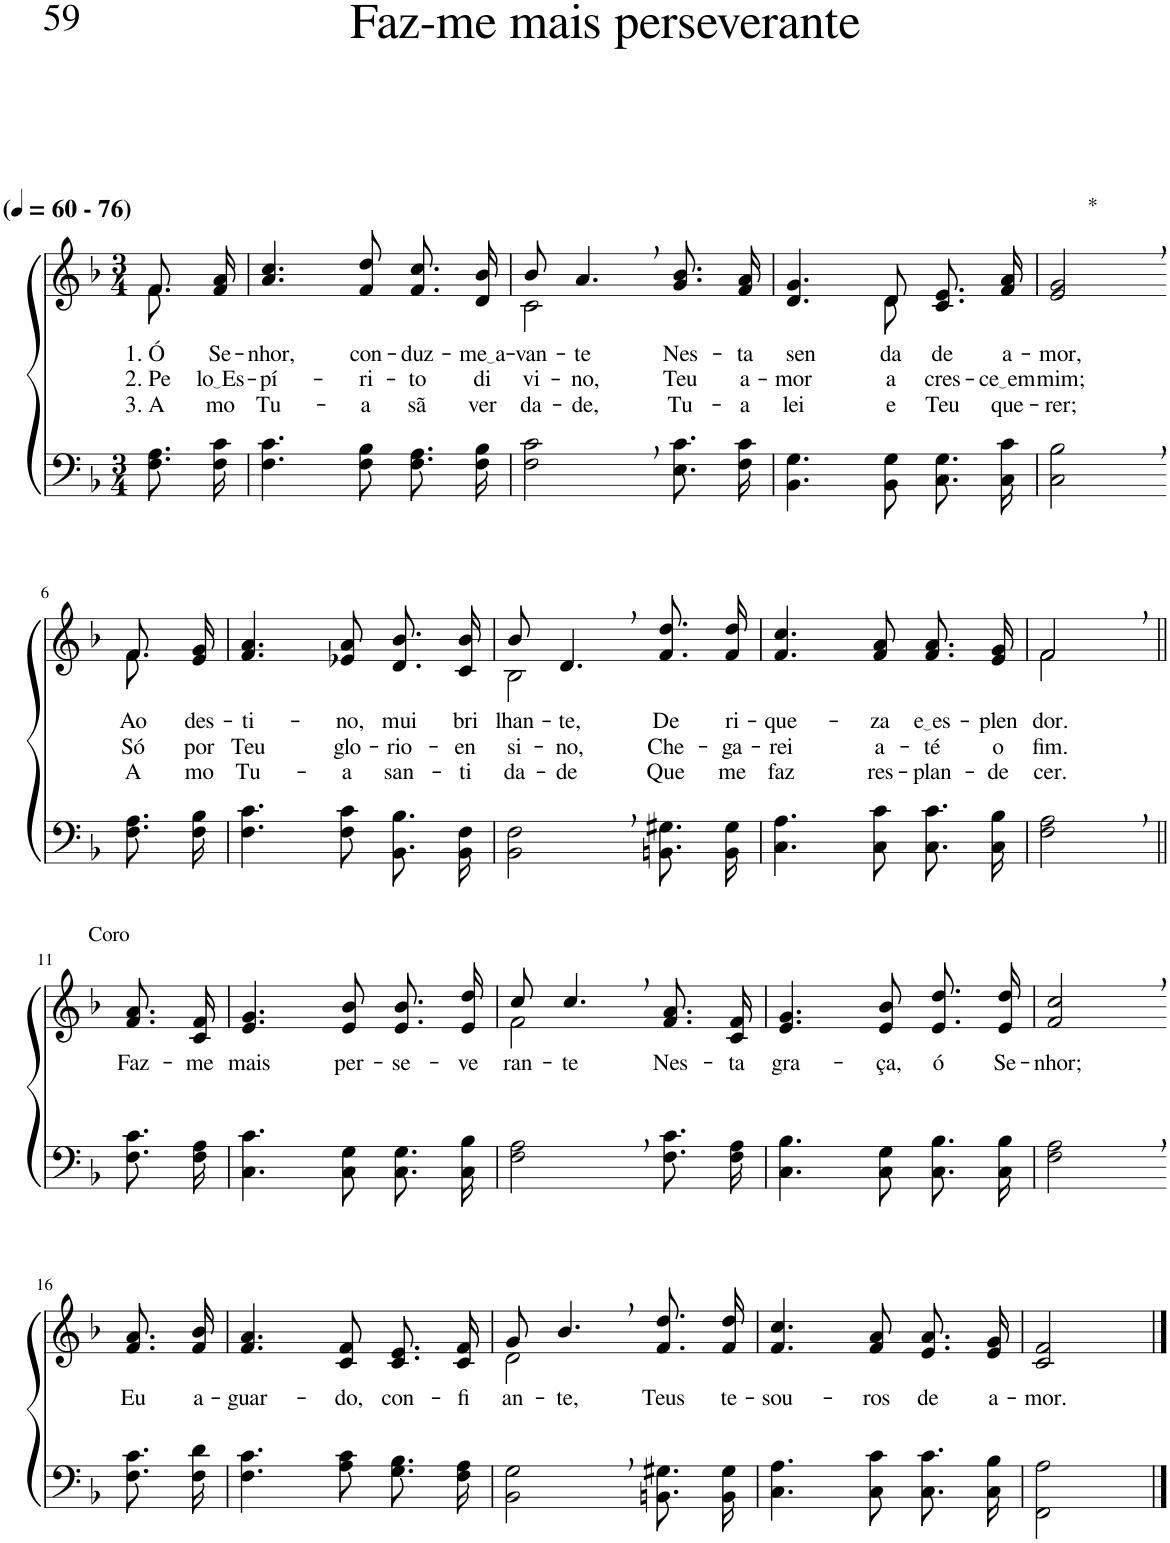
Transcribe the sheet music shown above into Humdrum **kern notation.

**kern	**kern	**text	**text	**text
*part2	*part1	*part1	*part1	*part1
*staff2	*staff1	*staff1	*staff1	*staff1
*I"Parte III e IV	*I"Parte I e II	*	*	*
*clefF4	*clefG2	*	*	*
*k[b-]	*k[b-]	*	*	*
*M3/4	*M3/4	*	*	*
*MM60	*MM60	*	*	*
=1	=1	=1	=1	=1
*	*^	*	*	*
!	!LO:TX:a:B:t=(	!	!	!	!
!	!LO:TX:a:B:t=- 76)	!	!	!	!
!	!	!	!LO:LY:b	!LO:LY:b	!LO:LY:b
8.F\ 8.A\L	8.f/L	8.f\	1. Ó	2. Pe-	3. A-
!	!	!	!LO:LY:b	!LO:LY:b	!LO:LY:b
16F\ 16c\Jk	16f/ 16a/Jk	16ryy	Se-	lo Es	-mo
=2	=2	=2	=2	=2	=2
!	!	!	!LO:LY:b	!LO:LY:b	!LO:LY:b
*	*v	*v	*	*	*
4.F\ 4.c\	4.a/ 4.cc/	-nhor,	-pí-	Tu-
!	!	!LO:LY:b	!LO:LY:b	!LO:LY:b
8F\ 8B-\	8f/ 8dd/	con-	-ri-	-a
!	!	!LO:LY:b	!LO:LY:b	!LO:LY:b
8.F\ 8.A\L	8.f/ 8.cc/L	-duz-	-to	sã
!	!	!LO:LY:b	!LO:LY:b	!LO:LY:b
16F\ 16B-\Jk	16d/ 16b-/Jk	me a	di-	ver-
=3	=3	=3	=3	=3
!	!	!LO:LY:b	!	!
*	*^	*	*	*
!	!	!	!	!LO:LY:b	!LO:LY:b
2F\, 2c\,	8b-/	2c\	.	-vi-	-da-
!	!	!	!LO:LY:b	!LO:LY:b	!LO:LY:b
.	4.a,/	.	-te	-no,	-de,
!	!	!	!LO:LY:b	!LO:LY:b	!LO:LY:b
8.E\ 8.c\L	8.g/ 8.b-/L	4ryy	Nes-	Teu	Tu-
!	!	!	!LO:LY:b	!LO:LY:b	!LO:LY:b
16F\ 16c\Jk	16f/ 16a/Jk	.	-ta	a-	-a
=4	=4	=4	=4	=4	=4
!	!	!	!LO:LY:b	!LO:LY:b	!LO:LY:b
4.BB-\ 4.G\	4.d/ 4.g/	4.ryy	sen-	-mor	lei
!	!	!	!LO:LY:b	!LO:LY:b	!LO:LY:b
8BB-\ 8G\	8d/	8d\	-da	a-	e
!	!	!	!LO:LY:b	!LO:LY:b	!LO:LY:b
8.C\ 8.G\L	8.c/ 8.e/L	4ryy	de	-cres-	Teu
!	!	!	!LO:LY:b	!LO:LY:b	!LO:LY:b
16C\ 16c\Jk	16f/ 16a/Jk	.	a-	ce em	que-
*	*v	*v	*	*	*
=5	=5	=5	=5	=5
!	!LO:TX:a:t=*	!	!	!
!	!	!LO:LY:b	!LO:LY:b	!LO:LY:b
2C\, 2B-\,	2e/, 2g/,	-mor,	mim;	-rer;
!!LO:LB:g=z
=6-	=6-	=6-	=6-	=6-
*	*^	*	*	*
!	!	!	!LO:LY:b	!LO:LY:b	!LO:LY:b
8.F\ 8.A\L	8.f/L	8.f\	Ao	Só	A-
!	!	!	!LO:LY:b	!LO:LY:b	!LO:LY:b
16F\ 16B-\Jk	16e/ 16g/Jk	16ryy	des-	por	-mo
=7	=7	=7	=7	=7	=7
!	!	!	!LO:LY:b	!LO:LY:b	!LO:LY:b
*	*v	*v	*	*	*
4.F\ 4.c\	4.f/ 4.a/	-ti-	Teu	Tu-
!	!	!LO:LY:b	!LO:LY:b	!LO:LY:b
8F\ 8c\	8e-X/ 8a/	-no,	glo-	-a
!	!	!LO:LY:b	!LO:LY:b	!LO:LY:b
8.BB-\ 8.B-\L	8.d/ 8.b-/L	mui	-rio-	san-
!	!	!LO:LY:b	!LO:LY:b	!LO:LY:b
16BB-\ 16F\Jk	16c/ 16b-/Jk	bri-	-en-	-ti-
=8	=8	=8	=8	=8
*	*^	*	*	*
!	!	!	!LO:LY:b	!LO:LY:b	!LO:LY:b
2BB-\, 2F\,	8b-/	2B-\	-lhan-	-si-	-da-
!	!	!	!LO:LY:b	!LO:LY:b	!LO:LY:b
.	4.d,/	.	-te,	-no,	-de
!	!	!	!LO:LY:b	!LO:LY:b	!LO:LY:b
8.BBn\ 8.G#X\L	8.f/ 8.dd/L	4ryy	De	Che-	Que
!	!	!	!LO:LY:b	!LO:LY:b	!LO:LY:b
16BB\ 16G#\Jk	16f/ 16dd/Jk	.	ri-	-ga-	me
*	*v	*v	*	*	*
=9	=9	=9	=9	=9
!	!	!LO:LY:b	!LO:LY:b	!LO:LY:b
4.C\ 4.A\	4.f/ 4.cc/	-que-	-rei	faz
!	!	!LO:LY:b	!LO:LY:b	!LO:LY:b
8C\ 8c\	8f/ 8a/	-za	a-	res-
!	!	!LO:LY:b	!LO:LY:b	!LO:LY:b
8.C\ 8.c\L	8.f/ 8.a/L	e es	-té	-plan-
!	!	!LO:LY:b	!LO:LY:b	!LO:LY:b
16C\ 16B-\Jk	16e/ 16g/Jk	-plen-	o	-de-
=10	=10	=10	=10	=10
*	*^	*	*	*
!	!	!	!LO:LY:b	!LO:LY:b	!LO:LY:b
2F\, 2A\,	2f,/	2f\	-dor.	fim.	-cer.
!!LO:LB:g=z
=11||	=11||	=11||	=11||	=11||	=11||
!	!LO:TX:a:t=Coro	!	!	!	!
!	!	!	!LO:LY:b	!	!
*	*v	*v	*	*	*
8.F\ 8.c\L	8.f/ 8.a/L	Faz-	.	.
!	!	!LO:LY:b	!	!
16F\ 16A\Jk	16c/ 16f/Jk	-me	.	.
=12	=12	=12	=12	=12
!	!	!LO:LY:b	!	!
4.C\ 4.c\	4.e/ 4.g/	mais	.	.
!	!	!LO:LY:b	!	!
8C\ 8G\	8e/ 8b-/	per-	.	.
!	!	!LO:LY:b	!	!
8.C\ 8.G\L	8.e/ 8.b-/L	-se-	.	.
!	!	!LO:LY:b	!	!
16C\ 16B-\Jk	16e/ 16dd/Jk	-ve-	.	.
=13	=13	=13	=13	=13
*	*^	*	*	*
!	!	!	!LO:LY:b	!	!
2F\, 2A\,	8cc/	2f\	-ran-	.	.
!	!	!	!LO:LY:b	!	!
.	4.cc,/	.	-te	.	.
!	!	!	!LO:LY:b	!	!
8.F\ 8.c\L	8.f/ 8.a/L	4ryy	Nes-	.	.
!	!	!	!LO:LY:b	!	!
16F\ 16A\Jk	16c/ 16f/Jk	.	-ta	.	.
*	*v	*v	*	*	*
=14	=14	=14	=14	=14
!	!	!LO:LY:b	!	!
4.C\ 4.B-\	4.e/ 4.g/	gra-	.	.
!	!	!LO:LY:b	!	!
8C\ 8G\	8e/ 8b-/	-ça,	.	.
!	!	!LO:LY:b	!	!
8.C\ 8.B-\L	8.e/ 8.dd/L	ó	.	.
!	!	!LO:LY:b	!	!
16C\ 16B-\Jk	16e/ 16dd/Jk	Se-	.	.
=15	=15	=15	=15	=15
!	!	!LO:LY:b	!	!
2F\, 2A\,	2f/, 2cc/,	-nhor;	.	.
!!LO:LB:g=z
=16-	=16-	=16-	=16-	=16-
!	!	!LO:LY:b	!	!
8.F\ 8.c\L	8.f/ 8.a/L	Eu	.	.
!	!	!LO:LY:b	!	!
16F\ 16d\Jk	16f/ 16b-/Jk	a-	.	.
=17	=17	=17	=17	=17
!	!	!LO:LY:b	!	!
4.F\ 4.c\	4.f/ 4.a/	-guar-	.	.
!	!	!LO:LY:b	!	!
8A\ 8c\	8c/ 8f/	-do,	.	.
!	!	!LO:LY:b	!	!
8.G\ 8.B-\L	8.c/ 8.e/L	con-	.	.
!	!	!LO:LY:b	!	!
16F\ 16A\Jk	16c/ 16f/Jk	-fi-	.	.
=18	=18	=18	=18	=18
*	*^	*	*	*
!	!	!	!LO:LY:b	!	!
2BB-\, 2G\,	8g/	2d\	-an-	.	.
!	!	!	!LO:LY:b	!	!
.	4.b-,/	.	-te,	.	.
!	!	!	!LO:LY:b	!	!
8.BBn\ 8.G#X\L	8.f/ 8.dd/L	4ryy	Teus	.	.
!	!	!	!LO:LY:b	!	!
16BB\ 16G#\Jk	16f/ 16dd/Jk	.	te-	.	.
*	*v	*v	*	*	*
=19	=19	=19	=19	=19
!	!	!LO:LY:b	!	!
4.C\ 4.A\	4.f/ 4.cc/	-sou-	.	.
!	!	!LO:LY:b	!	!
8C\ 8c\	8f/ 8a/	-ros	.	.
!	!	!LO:LY:b	!	!
8.C\ 8.c\L	8.e/ 8.a/L	de	.	.
!	!	!LO:LY:b	!	!
16C\ 16B-\Jk	16e/ 16g/Jk	a-	.	.
=20	=20	=20	=20	=20
!	!	!LO:LY:b	!	!
2FF\ 2A\	2c/ 2f/	-mor.	.	.
==	==	==	==	==
*-	*-	*-	*-	*-
